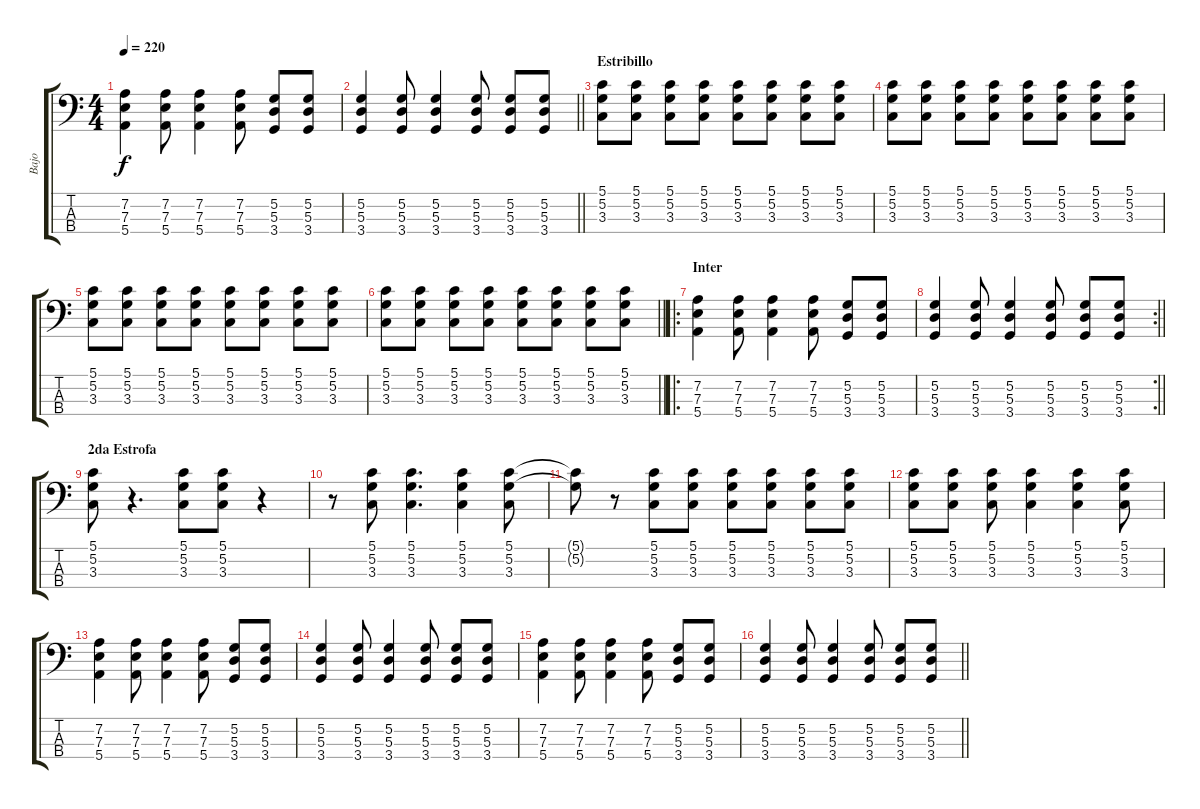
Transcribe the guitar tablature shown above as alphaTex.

\track ("Bajo" "Bajo") {instrument electricbassfinger}
\staff {score tabs}
\tuning (G2 D2 A1 E1) {hide}
\ts (4 4)
\tempo 220
\clef f4
\ks c
(7.2 7.3 5.4).4{dy f} (7.2 7.3 5.4).8 (7.2 7.3 5.4).4 (7.2 7.3 5.4).8 (5.2 5.3 3.4).8 (5.2 5.3 3.4).8 |
\barLineRight lightlight
(5.2 5.3 3.4).4 (5.2 5.3 3.4).8 (5.2 5.3 3.4).4 (5.2 5.3 3.4).8 (5.2 5.3 3.4).8 (5.2 5.3 3.4).8 |
\section ("" "Estribillo")
(5.1 5.2 3.3).8 (5.1 5.2 3.3).8 (5.1 5.2 3.3).8 (5.1 5.2 3.3).8 (5.1 5.2 3.3).8 (5.1 5.2 3.3).8 (5.1 5.2 3.3).8 (5.1 5.2 3.3).8 |
(5.1 5.2 3.3).8 (5.1 5.2 3.3).8 (5.1 5.2 3.3).8 (5.1 5.2 3.3).8 (5.1 5.2 3.3).8 (5.1 5.2 3.3).8 (5.1 5.2 3.3).8 (5.1 5.2 3.3).8 |
(5.1 5.2 3.3).8 (5.1 5.2 3.3).8 (5.1 5.2 3.3).8 (5.1 5.2 3.3).8 (5.1 5.2 3.3).8 (5.1 5.2 3.3).8 (5.1 5.2 3.3).8 (5.1 5.2 3.3).8 |
\barLineRight lightlight
(5.1 5.2 3.3).8 (5.1 5.2 3.3).8 (5.1 5.2 3.3).8 (5.1 5.2 3.3).8 (5.1 5.2 3.3).8 (5.1 5.2 3.3).8 (5.1 5.2 3.3).8 (5.1 5.2 3.3).8 |
\ro
\section ("" "Inter")
(7.2 7.3 5.4).4 (7.2 7.3 5.4).8 (7.2 7.3 5.4).4 (7.2 7.3 5.4).8 (5.2 5.3 3.4).8 (5.2 5.3 3.4).8 |
\rc 2
\barLineRight lightlight
(5.2 5.3 3.4).4 (5.2 5.3 3.4).8 (5.2 5.3 3.4).4 (5.2 5.3 3.4).8 (5.2 5.3 3.4).8 (5.2 5.3 3.4).8 |
\section ("" "2da Estrofa")
(5.1 5.2 3.3).8 r.4{d} (5.1 5.2 3.3).8 (5.1 5.2 3.3).8 r.4 |
r.8 (5.1 5.2 3.3).8 (5.1 5.2 3.3).4{d} (5.1 5.2 3.3).4 (5.1 5.2 3.3).8 |
(5.1{t} 5.2{t}).8 r.8 (5.1 5.2 3.3).8 (5.1 5.2 3.3).8 (5.1 5.2 3.3).8 (5.1 5.2 3.3).8 (5.1 5.2 3.3).8 (5.1 5.2 3.3).8 |
(5.1 5.2 3.3).8 (5.1 5.2 3.3).8 (5.1 5.2 3.3).8 (5.1 5.2 3.3).4 (5.1 5.2 3.3).4 (5.1 5.2 3.3).8 |
(7.2 7.3 5.4).4 (7.2 7.3 5.4).8 (7.2 7.3 5.4).4 (7.2 7.3 5.4).8 (5.2 5.3 3.4).8 (5.2 5.3 3.4).8 |
(5.2 5.3 3.4).4 (5.2 5.3 3.4).8 (5.2 5.3 3.4).4 (5.2 5.3 3.4).8 (5.2 5.3 3.4).8 (5.2 5.3 3.4).8 |
(7.2 7.3 5.4).4 (7.2 7.3 5.4).8 (7.2 7.3 5.4).4 (7.2 7.3 5.4).8 (5.2 5.3 3.4).8 (5.2 5.3 3.4).8 |
\barLineRight lightlight
(5.2 5.3 3.4).4 (5.2 5.3 3.4).8 (5.2 5.3 3.4).4 (5.2 5.3 3.4).8 (5.2 5.3 3.4).8 (5.2 5.3 3.4).8
